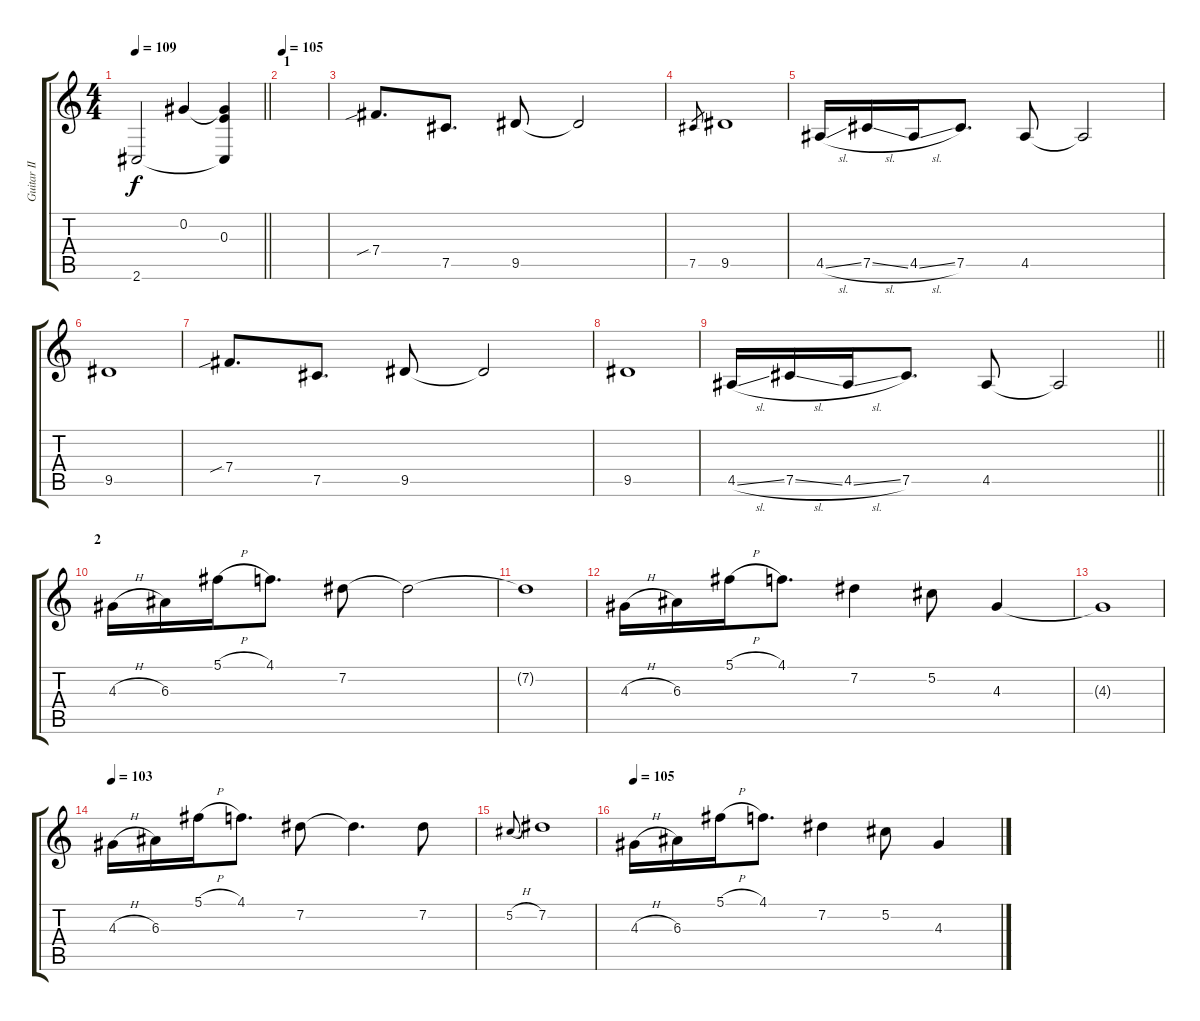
\track ("Guitar II" "Guitar II") {instrument distortionguitar}
\staff {score tabs}
\tuning (Db4 Ab3 E3 B2 Gb2 B1) {hide}
\ts (4 4)
\tempo 109
\clef g2
\barLineRight lightlight
\ks c
2.6.2{dy f} 0.2.4 (0.2{t} 0.3 2.6{t}).4 |
\section ("" "1")
\tempo 105
|
7.4{sib}.8{d} 7.5.8{d} 9.5.8 9.5{t}.2 |
7.5.8{gr} 9.5.1 |
4.5{sl}.16 7.5{sl}.16 4.5{sl}.16 7.5.8{d} 4.5.8 4.5{t}.2 |
9.5.1 |
7.4{sib}.8{d} 7.5.8{d} 9.5.8 9.5{t}.2 |
9.5.1 |
\barLineRight lightlight
4.5{sl}.16 7.5{sl}.16 4.5{sl}.16 7.5.8{d} 4.5.8 4.5{t}.2 |
\section ("" "2")
4.3{h}.16 6.3.16 5.1{h}.16 4.1.8{d} 7.2.8 7.2{t}.2 |
7.2{t}.1 |
4.3{h}.16 6.3.16 5.1{h}.16 4.1.8{d} 7.2.4 5.2.8 4.3.4 |
4.3{t}.1 |
\tempo 103
4.3{h}.16 6.3.16 5.1{h}.16 4.1.8{d} 7.2.8 7.2{t}.4{d} 7.2.8 |
5.2{h}.8{gr onbeat} 7.2.1 |
\tempo 105
4.3{h}.16 6.3.16 5.1{h}.16 4.1.8{d} 7.2.4 5.2.8 4.3.4
